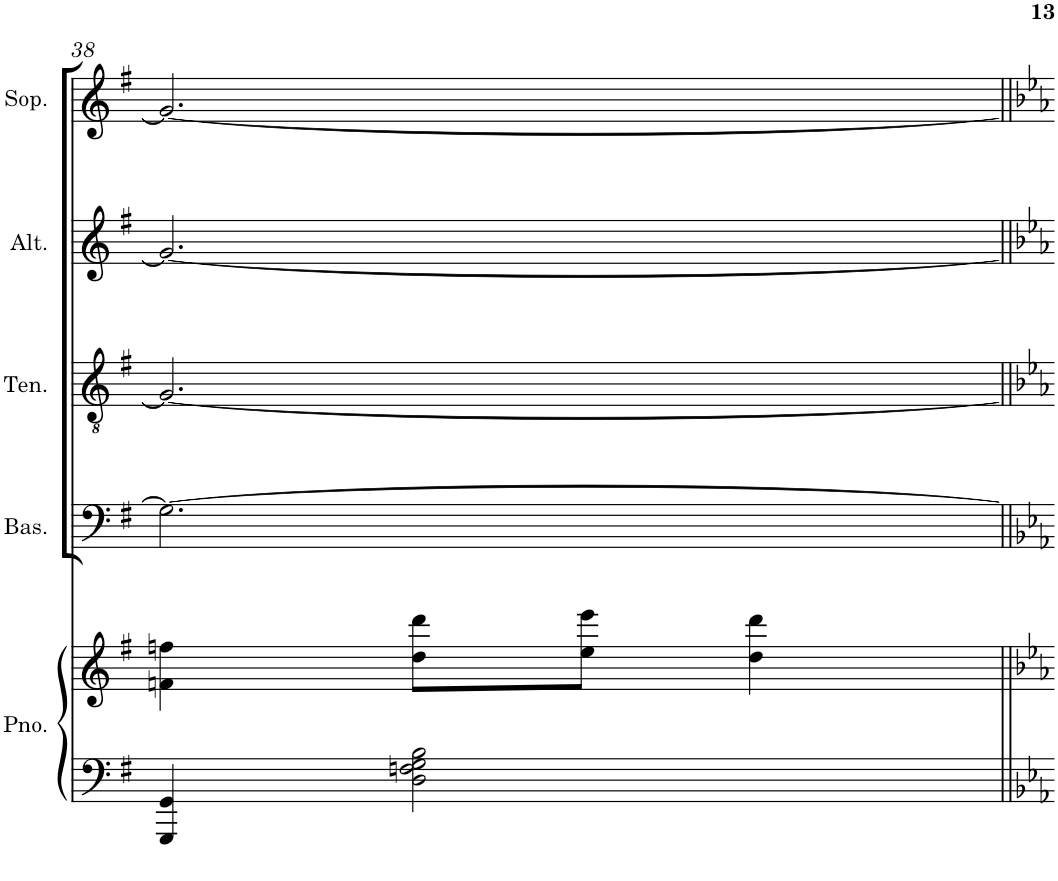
**kern	**kern	**kern	**kern	**kern	**kern
*part5	*part5	*part4	*part3	*part2	*part1
*staff6	*staff5	*staff4	*staff3	*staff2	*staff1
*I"Piano	*	*I"Bass	*I"Tenor	*I"Alto	*I"Soprano
*I'Pno.	*	*I'Bas.	*I'Ten.	*I'Alt.	*I'Sop.
!!LO:PB:g=z
*clefF4	*clefG2	*clefF4	*clefGv2	*clefG2	*clefG2
*k[f#]	*k[f#]	*k[f#]	*k[f#]	*k[f#]	*k[f#]
*G:	*G:	*G:	*G:	*G:	*G:
*M3/4	*M3/4	*M3/4	*M3/4	*M3/4	*M3/4
=38	=38	=38	=38	=38	=38
4GGG/ 4GG/	4fn\ 4ffn\	2.G\_	2.G/_	2.g/_	2.g/_
2D\ 2Fn\ 2G\ 2B\	8dd\ 8ddd\L	.	.	.	.
.	8ee\ 8eee\J	.	.	.	.
.	4dd\ 4ddd\	.	.	.	.
=||	=||	=||	=||	=||	=||
*-	*-	*-	*-	*-	*-
